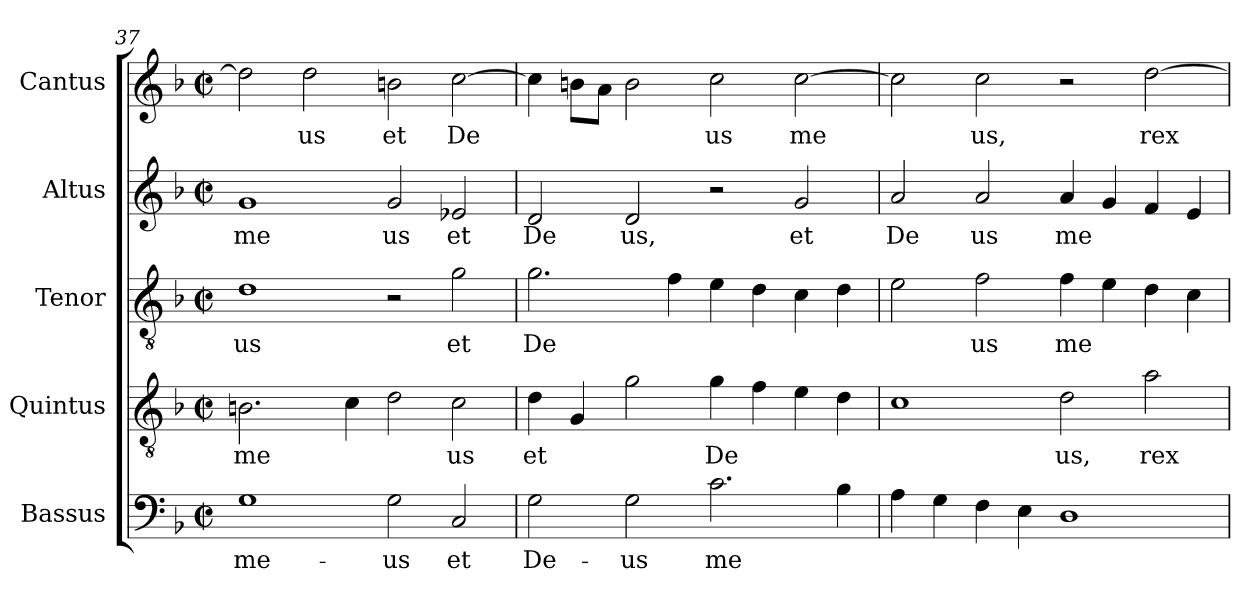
**kern	**text	**kern	**text	**kern	**text	**kern	**text	**kern	**text
*part5	*part5	*part4	*part4	*part3	*part3	*part2	*part2	*part1	*part1
*staff5	*staff5	*staff4	*staff4	*staff3	*staff3	*staff2	*staff2	*staff1	*staff1
*I"Bassus	*	*I"Quintus	*	*I"Tenor	*	*I"Altus	*	*I"Cantus	*
*clefF4	*	*clefGv2	*	*clefGv2	*	*clefG2	*	*clefG2	*
*k[b-]	*	*k[b-]	*	*k[b-]	*	*k[b-]	*	*k[b-]	*
*F:	*	*F:	*	*F:	*	*F:	*	*F:	*
*M2/2	*	*M2/2	*	*M2/2	*	*M2/2	*	*M2/2	*
*met(c|)	*	*met(c|)	*	*met(c|)	*	*met(c|)	*	*met(c|)	*
=37	=37	=37	=37	=37	=37	=37	=37	=37	=37
!	!LO:LY:b:cj	!	!LO:LY:b	!	!LO:LY:b	!	!LO:LY:b	!	!LO:LY:b:cj
1G	me-	2.Bn\	me-	1d	us	1g	me	2dd\]	.
!	!	!	!	!	!	!	!	!	!LO:LY:b:cj
.	.	.	.	.	.	.	.	2dd\	us
!	!	!	!LO:LY:b	!	!	!	!	!	!
.	.	4c\	--	.	.	.	.	.	.
!	!LO:LY:b:cj	!	!LO:LY:b	!	!	!	!LO:LY:b	!	!LO:LY:b:cj
2G\	-us	2d\	--	2r	.	2g/	us	2bn\	et
!	!LO:LY:b:cj	!	!LO:LY:b	!	!LO:LY:b	!	!LO:LY:b	!	!LO:LY:b:cj
2C/	et	2c\	-us	2g\	et	2e-X/	et	[>2cc\	De
=38	=38	=38	=38	=38	=38	=38	=38	=38	=38
!	!LO:LY:b:cj	!	!LO:LY:b	!	!LO:LY:b	!	!LO:LY:b	!	!LO:LY:b:cj
2G\	De-	4d\	et	2.g\	De	2d/	De	4cc\]	.
!	!	!	!LO:LY:b	!	!	!	!	!	!LO:LY:b:cj
.	.	4G/	.	.	.	.	.	8b\L	.
!	!	!	!	!	!	!	!	!	!LO:LY:b:cj
.	.	.	.	.	.	.	.	8a\J	.
!	!LO:LY:b:cj	!	!LO:LY:b	!	!	!	!LO:LY:b	!	!LO:LY:b:cj
2G\	-us	2g\	.	.	.	2d/	us,	2b\	.
!	!	!	!	!	!LO:LY:b	!	!	!	!
.	.	.	.	4f\	.	.	.	.	.
!	!LO:LY:b:cj	!	!LO:LY:b	!	!LO:LY:b	!	!	!	!LO:LY:b:cj
2.c\	me-	4g\	De-	4e\	.	2r	.	2cc\	us
!	!	!	!LO:LY:b	!	!LO:LY:b	!	!	!	!
.	.	4f\	--	4d\	.	.	.	.	.
!	!	!	!LO:LY:b	!	!LO:LY:b	!	!LO:LY:b	!	!LO:LY:b:cj
.	.	4e\	--	4c\	.	2g/	et	[>2cc\	me
!	!LO:LY:b:cj	!	!LO:LY:b	!	!LO:LY:b	!	!	!	!
4B-\	--	4d\	--	4d\	.	.	.	.	.
=39	=39	=39	=39	=39	=39	=39	=39	=39	=39
!	!LO:LY:b:cj	!	!LO:LY:b	!	!LO:LY:b	!	!LO:LY:b	!	!LO:LY:b:cj
4A\	--	1c	--	2e\	.	2a/	De	2cc\]	.
!	!LO:LY:b:cj	!	!	!	!	!	!	!	!
4G\	--	.	.	.	.	.	.	.	.
!	!LO:LY:b:cj	!	!	!	!LO:LY:b	!	!LO:LY:b	!	!LO:LY:b:cj
4F\	--	.	.	2f\	us	2a/	us	2cc\	us,
!	!LO:LY:b:cj	!	!	!	!	!	!	!	!
4E\	--	.	.	.	.	.	.	.	.
!	!LO:LY:b:cj	!	!LO:LY:b	!	!LO:LY:b	!	!LO:LY:b	!	!
1D	--	2d\	-us,	4f\	me	4a/	me	2r	.
!	!	!	!	!	!LO:LY:b	!	!LO:LY:b	!	!
.	.	.	.	4e\	.	4g/	.	.	.
!	!	!	!LO:LY:b	!	!LO:LY:b	!	!LO:LY:b	!	!LO:LY:b:cj
.	.	2a\	rex	4d\	.	4f/	.	[<2dd\	rex
!	!	!	!	!	!LO:LY:b	!	!LO:LY:b	!	!
.	.	.	.	4c\	.	4e/	.	.	.
=	=	=	=	=	=	=	=	=	=
*-	*-	*-	*-	*-	*-	*-	*-	*-	*-
